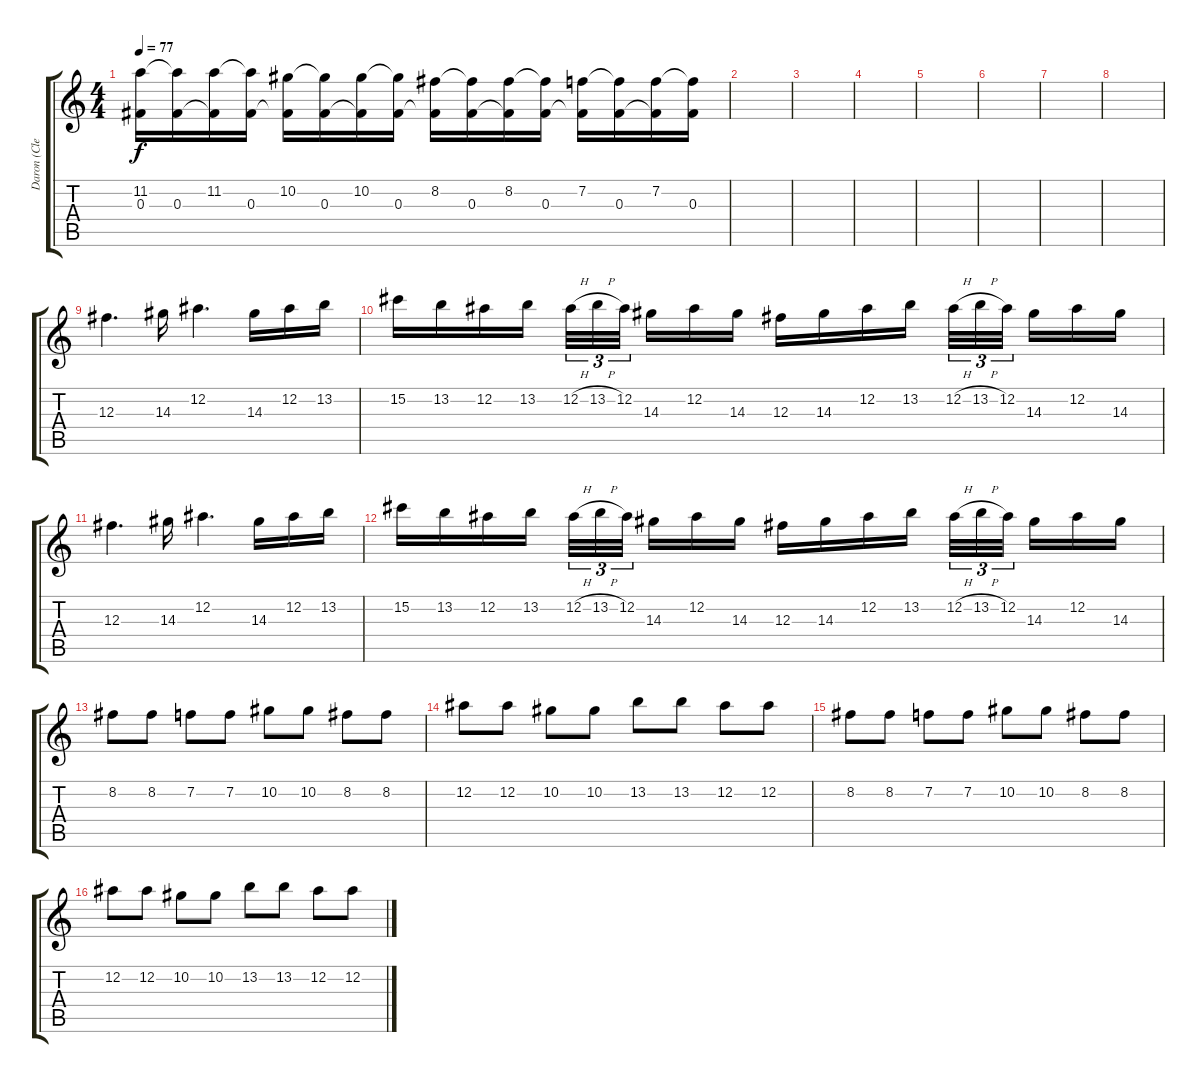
\track ("Daron (Clean)" "Daron (Cle") {instrument electricguitarclean}
\staff {score tabs}
\tuning (Eb4 Bb3 Gb3 Db3 Ab2 Db2) {hide}
\ts (4 4)
\tempo 77
\clef g2
\ks c
(11.2 0.3{t}).16{dy f} (11.2{t} 0.3).16 (11.2 0.3{t}).16 (11.2{t} 0.3).16 (10.2 0.3{t}).16 (10.2{t} 0.3).16 (10.2 0.3{t}).16 (10.2{t} 0.3).16 (8.2 0.3{t}).16 (8.2{t} 0.3).16 (8.2 0.3{t}).16 (8.2{t} 0.3).16 (7.2 0.3{t}).16 (7.2{t} 0.3).16 (7.2 0.3{t}).16 (7.2{t} 0.3).16 |
|
|
|
|
|
|
|
12.3.4{d} 14.3.16 12.2.4{d} 14.3.16 12.2.16 13.2.16 |
15.2.16 13.2.16 12.2.16 13.2.16 12.2{h}.32{tu (3 2)} 13.2{h}.32{tu (3 2)} 12.2.32{tu (3 2)} 14.3.16 12.2.16 14.3.16 12.3.16 14.3.16 12.2.16 13.2.16 12.2{h}.32{tu (3 2)} 13.2{h}.32{tu (3 2)} 12.2.32{tu (3 2)} 14.3.16 12.2.16 14.3.16 |
12.3.4{d} 14.3.16 12.2.4{d} 14.3.16 12.2.16 13.2.16 |
15.2.16 13.2.16 12.2.16 13.2.16 12.2{h}.32{tu (3 2)} 13.2{h}.32{tu (3 2)} 12.2.32{tu (3 2)} 14.3.16 12.2.16 14.3.16 12.3.16 14.3.16 12.2.16 13.2.16 12.2{h}.32{tu (3 2)} 13.2{h}.32{tu (3 2)} 12.2.32{tu (3 2)} 14.3.16 12.2.16 14.3.16 |
8.2.8 8.2.8 7.2.8 7.2.8 10.2.8 10.2.8 8.2.8 8.2.8 |
12.2.8 12.2.8 10.2.8 10.2.8 13.2.8 13.2.8 12.2.8 12.2.8 |
8.2.8 8.2.8 7.2.8 7.2.8 10.2.8 10.2.8 8.2.8 8.2.8 |
12.2.8 12.2.8 10.2.8 10.2.8 13.2.8 13.2.8 12.2.8 12.2.8
